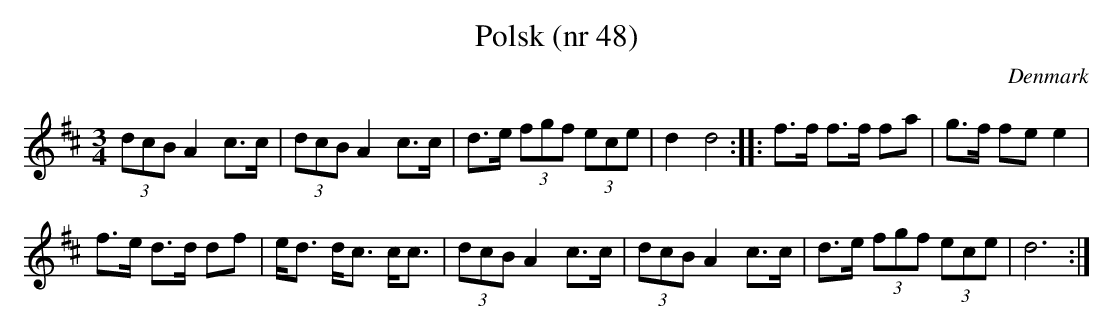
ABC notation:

X:1
T:Polsk (nr 48)
M:3/4
O:Denmark
K:D
(3dcB A2 c>c | (3dcB A2 c>c | d>e (3fgf (3ece | d2 d4 :: \
f>f f>f fa | g>f fe e2 |
f>e d>d df | e<d d<c c<c | \
(3dcB A2 c>c | (3dcB A2 c>c | d>e (3fgf (3ece | d6 :|
